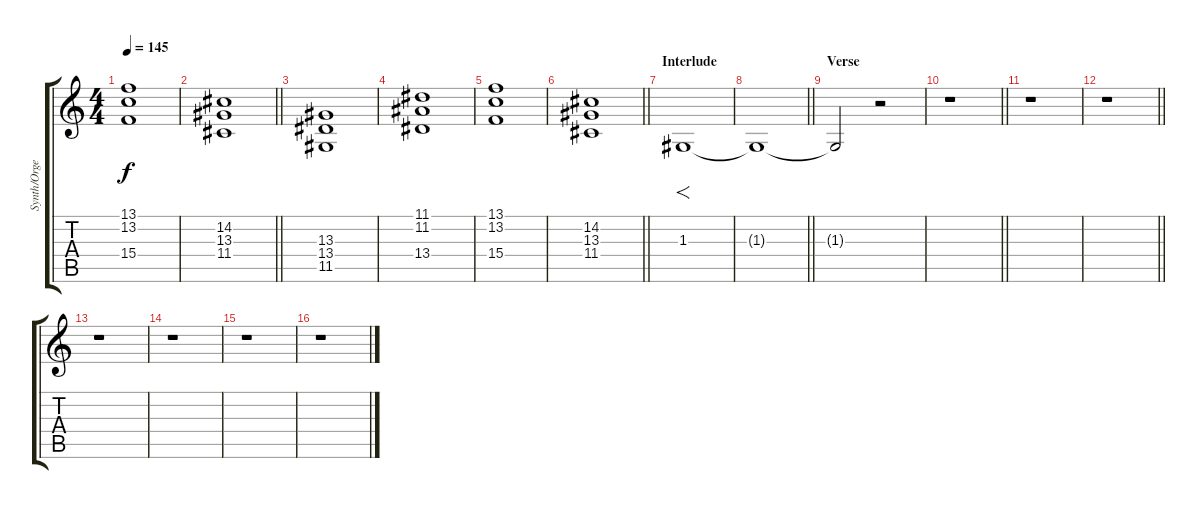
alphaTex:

\track ("Synth/Orgel" "Synth/Orge") {instrument lead3calliope}
\staff {score tabs}
\tuning (E4 B3 G3 D3 A2 E2) {hide}
\ts (4 4)
\tempo 145
\clef g2
\ks c
(13.1 13.2 15.4).1{dy f} |
\barLineRight lightlight
(14.2 13.3 11.4).1 |
(13.3 13.4 11.5).1 |
(11.1 11.2 13.4).1 |
(13.1 13.2 15.4).1 |
\barLineRight lightlight
(14.2 13.3 11.4).1 |
\section ("" "Interlude")
1.3.1{f} |
\barLineRight lightlight
1.3{t}.1 |
\section ("" "Verse")
1.3{t}.2 r.2 |
\barLineRight lightlight
r.1 |
r.1 |
\barLineRight lightlight
r.1 |
r.1 |
r.1 |
r.1 |
r.1
